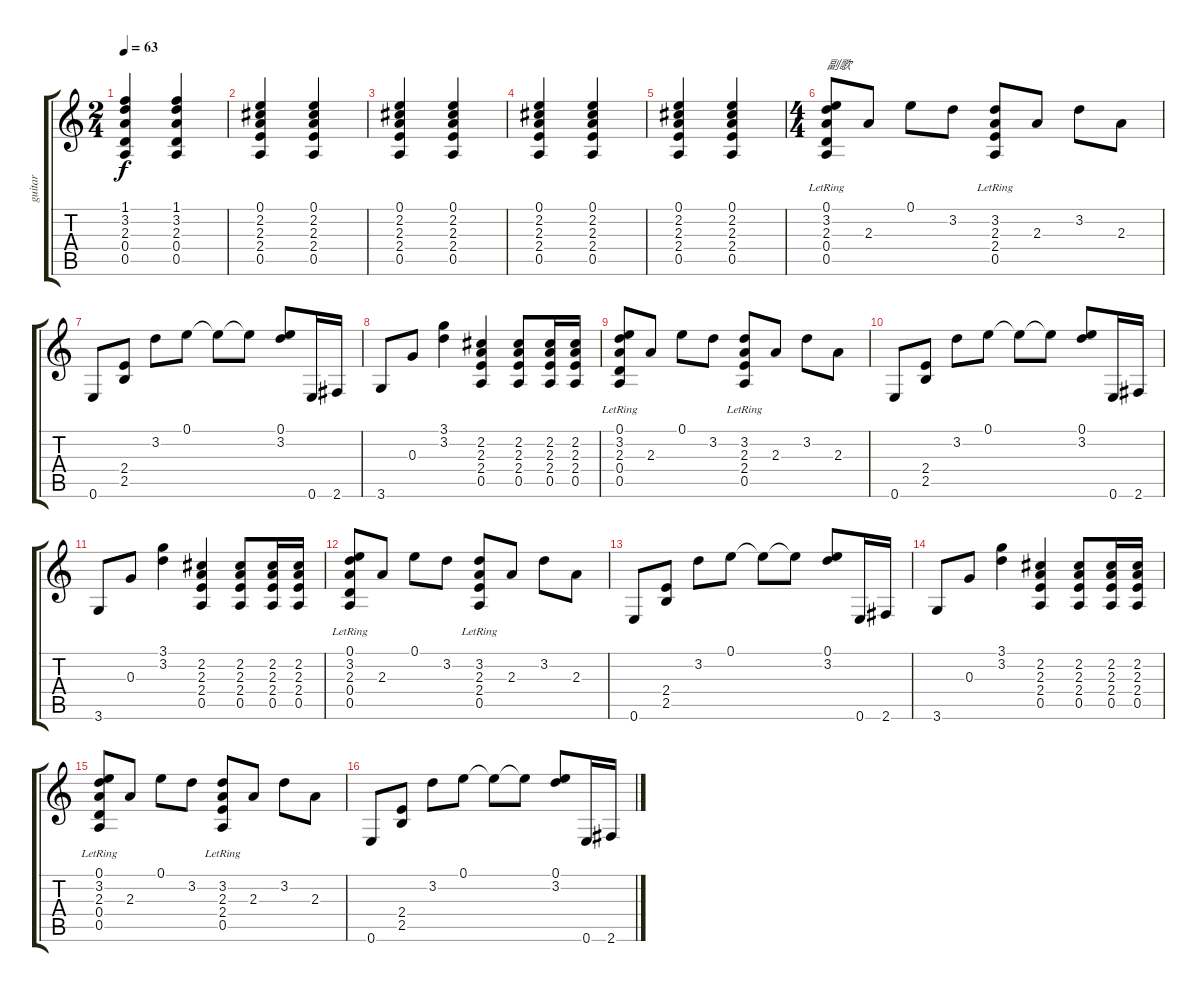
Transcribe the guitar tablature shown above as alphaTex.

\track ("guitar" "guitar") {instrument acousticguitarnylon}
\staff {score tabs}
\tuning (E4 B3 G3 D3 A2 E2) {hide}
\ts (2 4)
\tempo 63
\clef g2
\ks c
(1.1 3.2 2.3 0.4 0.5).4{dy f} (1.1 3.2 2.3 0.4 0.5).4 |
(0.1 2.2 2.3 2.4 0.5).4 (0.1 2.2 2.3 2.4 0.5).4 |
(0.1 2.2 2.3 2.4 0.5).4 (0.1 2.2 2.3 2.4 0.5).4 |
(0.1 2.2 2.3 2.4 0.5).4 (0.1 2.2 2.3 2.4 0.5).4 |
(0.1 2.2 2.3 2.4 0.5).4 (0.1 2.2 2.3 2.4 0.5).4 |
\ts (4 4)
(0.1{lr} 3.2{lr} 2.3{lr} 0.4{lr} 0.5{lr}).8{txt "副歌"} 2.3.8 0.1.8 3.2.8 (3.2{lr} 2.3{lr} 2.4{lr} 0.5{lr}).8 2.3.8 3.2.8 2.3.8 |
0.6.8 (2.4 2.5).8 3.2.8 0.1.8 0.1{t}.8 0.1{t}.8 (0.1 3.2).8 0.6.16 2.6.16 |
3.6.8 0.3.8 (3.1 3.2).4 (2.2 2.3 2.4 0.5).4 (2.2 2.3 2.4 0.5).8 (2.2 2.3 2.4 0.5).16 (2.2 2.3 2.4 0.5).16 |
(0.1{lr} 3.2{lr} 2.3{lr} 0.4{lr} 0.5{lr}).8 2.3.8 0.1.8 3.2.8 (3.2{lr} 2.3{lr} 2.4{lr} 0.5{lr}).8 2.3.8 3.2.8 2.3.8 |
0.6.8 (2.4 2.5).8 3.2.8 0.1.8 0.1{t}.8 0.1{t}.8 (0.1 3.2).8 0.6.16 2.6.16 |
3.6.8 0.3.8 (3.1 3.2).4 (2.2 2.3 2.4 0.5).4 (2.2 2.3 2.4 0.5).8 (2.2 2.3 2.4 0.5).16 (2.2 2.3 2.4 0.5).16 |
(0.1{lr} 3.2{lr} 2.3{lr} 0.4{lr} 0.5{lr}).8 2.3.8 0.1.8 3.2.8 (3.2{lr} 2.3{lr} 2.4{lr} 0.5{lr}).8 2.3.8 3.2.8 2.3.8 |
0.6.8 (2.4 2.5).8 3.2.8 0.1.8 0.1{t}.8 0.1{t}.8 (0.1 3.2).8 0.6.16 2.6.16 |
3.6.8 0.3.8 (3.1 3.2).4 (2.2 2.3 2.4 0.5).4 (2.2 2.3 2.4 0.5).8 (2.2 2.3 2.4 0.5).16 (2.2 2.3 2.4 0.5).16 |
(0.1{lr} 3.2{lr} 2.3{lr} 0.4{lr} 0.5{lr}).8 2.3.8 0.1.8 3.2.8 (3.2{lr} 2.3{lr} 2.4{lr} 0.5{lr}).8 2.3.8 3.2.8 2.3.8 |
0.6.8 (2.4 2.5).8 3.2.8 0.1.8 0.1{t}.8 0.1{t}.8 (0.1 3.2).8 0.6.16 2.6.16
